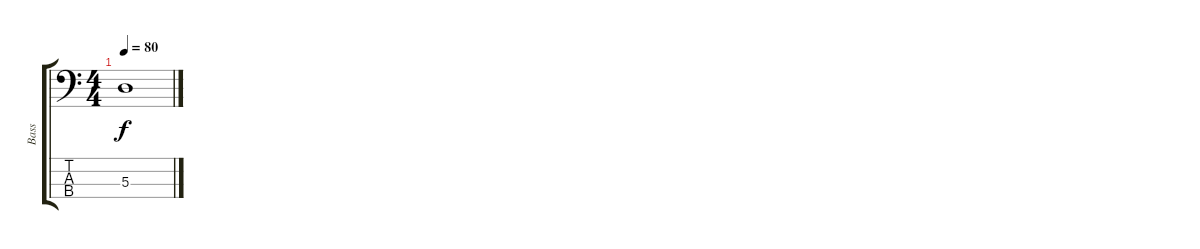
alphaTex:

\track ("Bass" "Bass") {instrument electricbassfinger}
\staff {score tabs}
\tuning (G2 D2 A1 E1) {hide}
\ts (4 4)
\tempo 80
\clef f4
\ks c
5.3.1{dy f}
